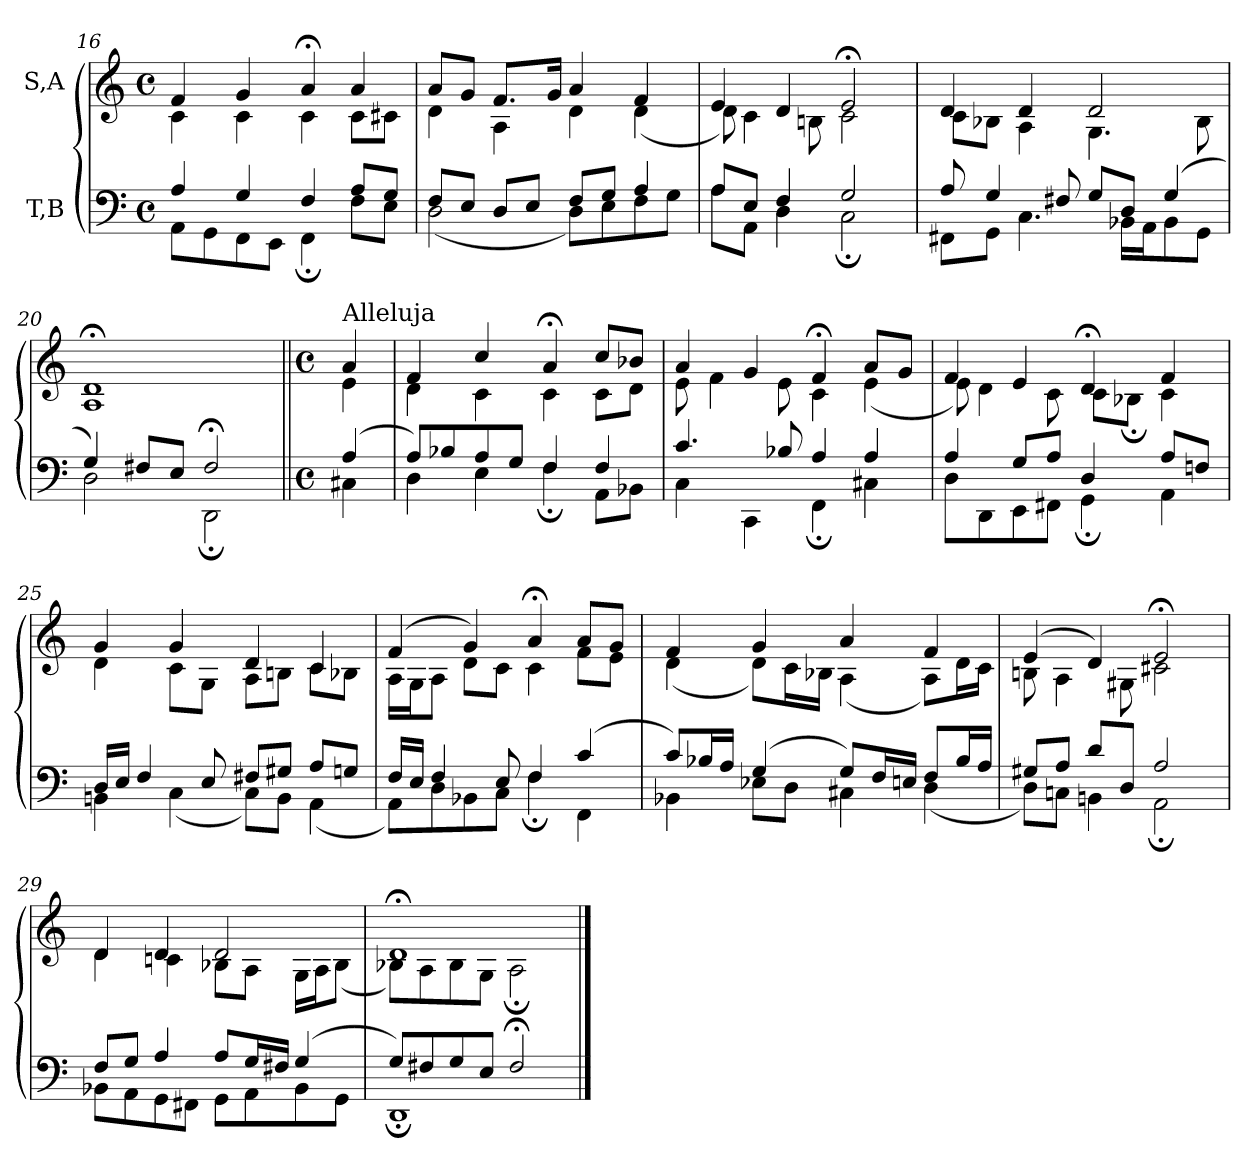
**kern	**kern
*part2	*part1
*staff2	*staff1
*I"T,B	*I"S,A
*clefF4	*clefG2
*k[]	*k[]
*M4/4	*M4/4
*met(c)	*met(c)
=16	=16
*^	*^
4A	8AAL	4f	4c
.	8GG	.	.
4G	8FF	4g	4c
.	8EEJ	.	.
4F	4FF;	4a;<	4c
8AL	8FL	4a	8cL
8GJ	8EJ	.	8c#XJ
=17	=17	=17	=17
8FL	(<2D	8aL	4d
8EJ	.	8gJ	.
8DL	.	8.fL	4A
8EJ	.	.	.
.	.	16gJk	.
8FL	8DL)	4a	4d
8GJ	8E	.	.
4A	8F	4f	(<4d
.	8GJ	.	.
=18	=18	=18	=18
8AL	8AL	4e	8d)
8EJ	8AAJ	.	4c
4F	4D	4d	.
.	.	.	8Bn
2G	2C;	2e;<	2c
=19	=19	=19	=19
8A	8FF#XL	4d	8cL
4G	8GGJ	.	8B-XJ
.	4.C	4d	4A
8F#X	.	.	.
8GL	.	2d	4.G
8DJ	16BB-XLL	.	.
.	16AAJ	.	.
(>4G	8BB-	.	.
.	8GGJ	.	8B-
=20	=20	=20	=20
4G)	2D	1d;<	1A
8F#XL	.	.	.
8EJ	.	.	.
2F#;<	2DD;	.	.
=21||	=21||	=21||	=21||
*M4/4	*	*M4/4	*
*met(c)	*	*met(c)	*
!	!	!LO:TX:a:t=Alleluja	!
(>4A	4C#X	4a	4e
=22	=22	=22	=22
8AL)	4D	4f	4d
8B-X	.	.	.
8A	4E	4cc	4c
8GJ	.	.	.
4F	4F;	4a;<	4c
4F	8AAL	8ccL	8cL
.	8BB-XJ	8b-XJ	8dJ
=23	=23	=23	=23
4.c	4C	4a	8e
.	.	.	4f
.	4CC	4g	.
8B-X	.	.	8e
4A	4FF;	4f;<	4c
4A	4C#X	8aL	(<4e
.	.	8gJ	.
=24	=24	=24	=24
4A	8DL	4f	8e)
.	8DD	.	4d
8GL	8EE	4e	.
8AJ	8FF#XJ	.	8c
4D	4GG;	4d;<	8cL
.	.	.	8B-X;J
8AL	4AA	4f	4c
8FnJ	.	.	.
=25	=25	=25	=25
16DLL	4BBn	4g	4d
16EJJ	.	.	.
4F	.	.	.
.	(<4C	4g	8cL
8E	.	.	8GJ
8F#XL	8CL)	4d	8AL
8G#XJ	8BBJ	.	8BnJ
8AL	(<4AA	4c	8cL
8GnJ	.	.	8B-XJ
=26	=26	=26	=26
16FLL	8AAL)	(>4f	16ALL
16EJJ	.	.	16GJ
4F	8D	.	8AJ
.	8BB-X	4g)	8dL
8E	8CJ	.	8cJ
4F	4F;	4a;<	4c
(>4c	4FF	8aL	8fL
.	.	8gJ	8eJ
=27	=27	=27	=27
8cL)	4BB-X	4f	(<4d
16B-XL	.	.	.
16AJJ	.	.	.
(>4G	8E-XL	4g	8dL)
.	8DJ	.	16cL
.	.	.	16B-XJJ
8GL)	4C#X	4a	(<4A
16FL	.	.	.
16EnJJ	.	.	.
8FL	(<4D	4f	8AL)
16B-L	.	.	16dL
16AJJ	.	.	16cJJ
=28	=28	=28	=28
8G#XL	8DL)	(>4e	8Bn
8AJ	8CnJ	.	4A
8dL	4BBn	4d)	.
8DJ	.	.	8G#X
2A	2AA;	2e;<	2c#X
=29	=29	=29	=29
8FL	8BB-XL	4d	4d
8GJ	8AA	.	.
4A	8GG	4d	4cn
.	8FF#XJ	.	.
8AL	8GGL	2d	8B-XL
16GL	8AA	.	8AJ
16F#XJJ	.	.	.
(>4G	8BB-	.	16GLL
.	.	.	16AJ
.	8GGJ	.	(<8B-J
=30	=30	=30	=30
8GL)	1DD;	1d;<	8B-XL)
8F#X	.	.	8A
8G	.	.	8B-
8EJ	.	.	8GJ
2F#;<	.	.	2A;
*v	*v	*	*
*	*v	*v
==	==
*-	*-
